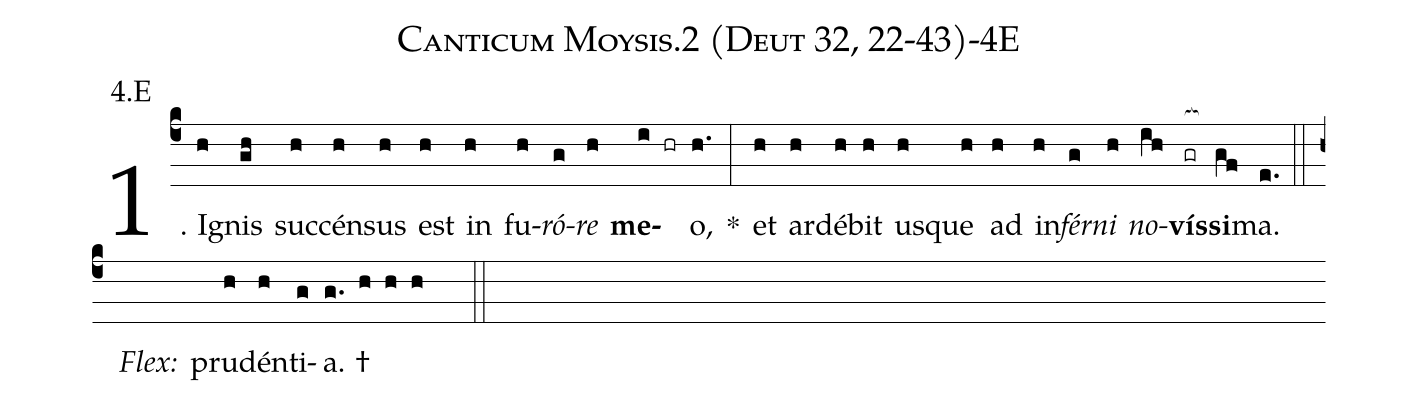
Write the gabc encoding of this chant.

name: Canticum Moysis.2 (Deut 32, 22-43)-4E;
annotation: 4.E;
%%
(c4)1. I(h)gnis(gh) suc(h)cén(h)sus(h) est(h) in(h) fu(h)<i>ró</i>(g)<i>re</i>(h) <b>me</b>(i hr)o,(h.) *(:) et(h) ar(h)dé(h)bit(h) us(h)que(h) ad(h) in(h)<i>fér</i>(g)<i>ni</i>(h) <i>no</i>(ih)<b>vís</b>(gr[ocb:1{])<b>si</b>(gf[ocb:0}])ma.(e.) (::)
<i>Flex:</i>()  pru(h)dén(h)ti(g)a. †(g. h h h  ::)
